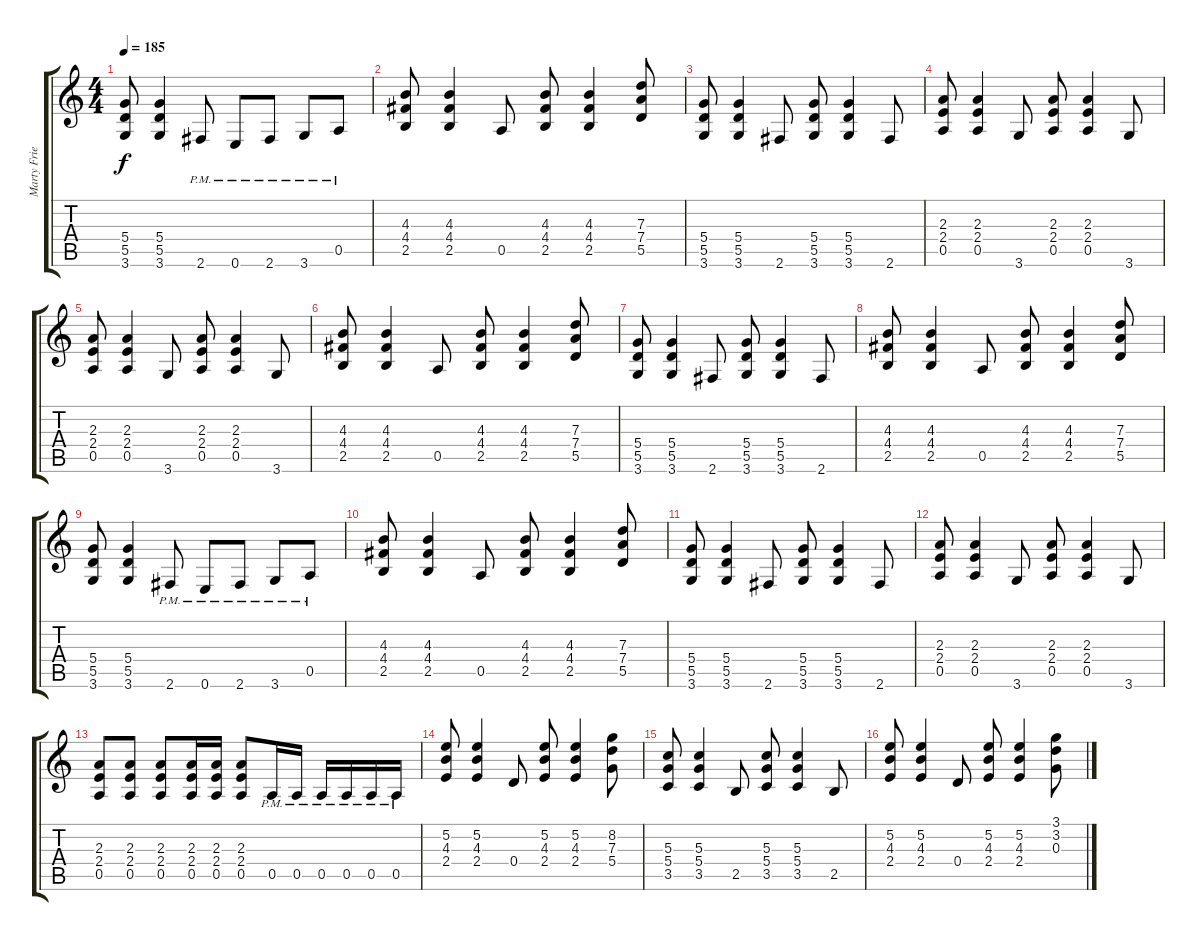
\track ("Marty Friedman" "Marty Frie") {instrument overdrivenguitar}
\staff {score tabs}
\tuning (E4 B3 G3 D3 A2 E2) {hide}
\ts (4 4)
\tempo 185
\clef g2
\ks c
(5.4 5.5 3.6).8{dy f} (5.4 5.5 3.6).4 2.6{pm}.8 0.6{pm}.8 2.6{pm}.8 3.6{pm}.8 0.5{pm}.8 |
(4.3 4.4 2.5).8 (4.3 4.4 2.5).4 0.5.8 (4.3 4.4 2.5).8 (4.3 4.4 2.5).4 (7.3 7.4 5.5).8 |
(5.4 5.5 3.6).8 (5.4 5.5 3.6).4 2.6.8 (5.4 5.5 3.6).8 (5.4 5.5 3.6).4 2.6.8 |
(2.3 2.4 0.5).8 (2.3 2.4 0.5).4 3.6.8 (2.3 2.4 0.5).8 (2.3 2.4 0.5).4 3.6.8 |
(2.3 2.4 0.5).8 (2.3 2.4 0.5).4 3.6.8 (2.3 2.4 0.5).8 (2.3 2.4 0.5).4 3.6.8 |
(4.3 4.4 2.5).8 (4.3 4.4 2.5).4 0.5.8 (4.3 4.4 2.5).8 (4.3 4.4 2.5).4 (7.3 7.4 5.5).8 |
(5.4 5.5 3.6).8 (5.4 5.5 3.6).4 2.6.8 (5.4 5.5 3.6).8 (5.4 5.5 3.6).4 2.6.8 |
(4.3 4.4 2.5).8 (4.3 4.4 2.5).4 0.5.8 (4.3 4.4 2.5).8 (4.3 4.4 2.5).4 (7.3 7.4 5.5).8 |
(5.4 5.5 3.6).8 (5.4 5.5 3.6).4 2.6{pm}.8 0.6{pm}.8 2.6{pm}.8 3.6{pm}.8 0.5{pm}.8 |
(4.3 4.4 2.5).8 (4.3 4.4 2.5).4 0.5.8 (4.3 4.4 2.5).8 (4.3 4.4 2.5).4 (7.3 7.4 5.5).8 |
(5.4 5.5 3.6).8 (5.4 5.5 3.6).4 2.6.8 (5.4 5.5 3.6).8 (5.4 5.5 3.6).4 2.6.8 |
(2.3 2.4 0.5).8 (2.3 2.4 0.5).4 3.6.8 (2.3 2.4 0.5).8 (2.3 2.4 0.5).4 3.6.8 |
(2.3 2.4 0.5).8 (2.3 2.4 0.5).8 (2.3 2.4 0.5).8 (2.3 2.4 0.5).16 (2.3 2.4 0.5).16 (2.3 2.4 0.5).8 0.5{pm}.16 0.5{pm}.16 0.5{pm}.16 0.5{pm}.16 0.5{pm}.16 0.5{pm}.16 |
(5.2 4.3 2.4).8 (5.2 4.3 2.4).4 0.4.8 (5.2 4.3 2.4).8 (5.2 4.3 2.4).4 (8.2 7.3 5.4).8 |
(5.3 5.4 3.5).8 (5.3 5.4 3.5).4 2.5.8 (5.3 5.4 3.5).8 (5.3 5.4 3.5).4 2.5.8 |
(5.2 4.3 2.4).8 (5.2 4.3 2.4).4 0.4.8 (5.2 4.3 2.4).8 (5.2 4.3 2.4).4 (3.1 3.2 0.3).8
